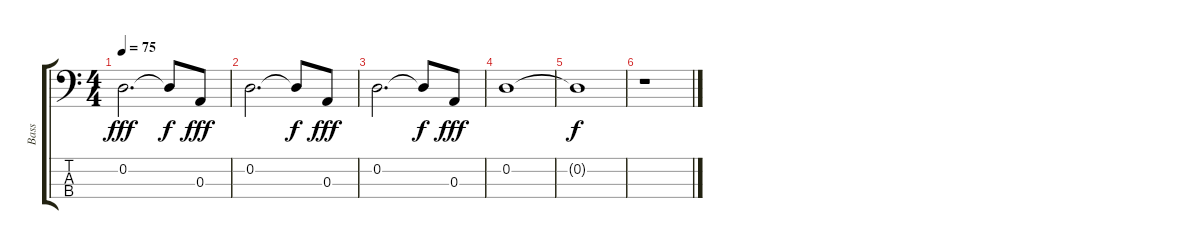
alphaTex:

\track ("Bass" "Bass") {instrument electricbasspick}
\staff {score tabs}
\tuning (G2 D2 A1 E1) {hide}
\ts (4 4)
\tempo 75
\clef f4
\ks c
0.2.2{d dy fff} 0.2{t}.8{dy f} 0.3.8{dy fff} |
0.2.2{d} 0.2{t}.8{dy f} 0.3.8{dy fff} |
0.2.2{d} 0.2{t}.8{dy f} 0.3.8{dy fff} |
0.2.1{volume 12} |
0.2{t}.1{dy f} |
r.1
